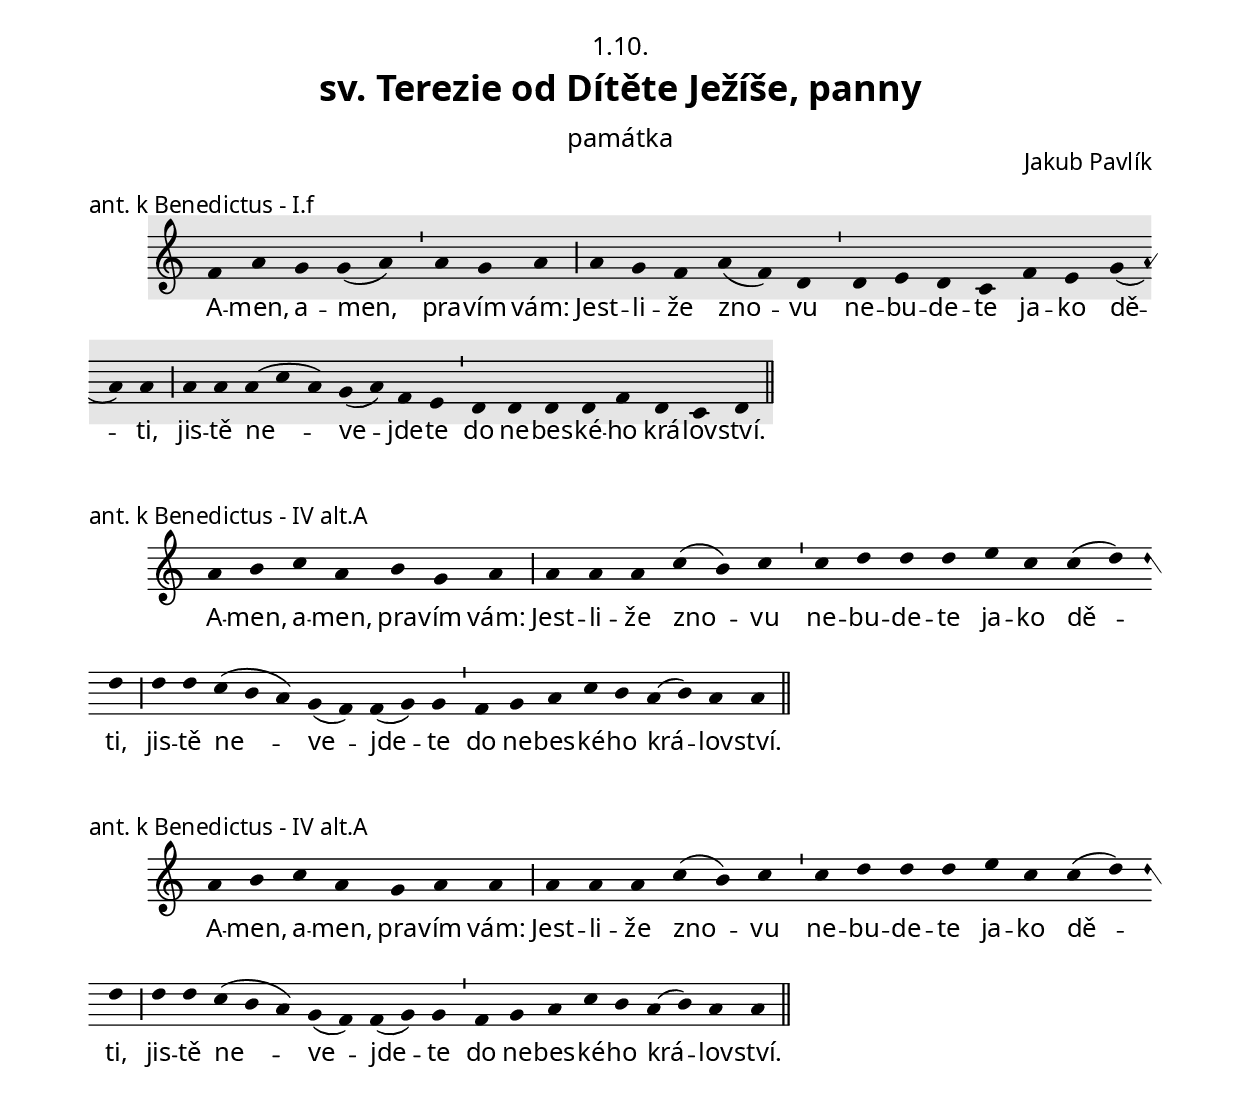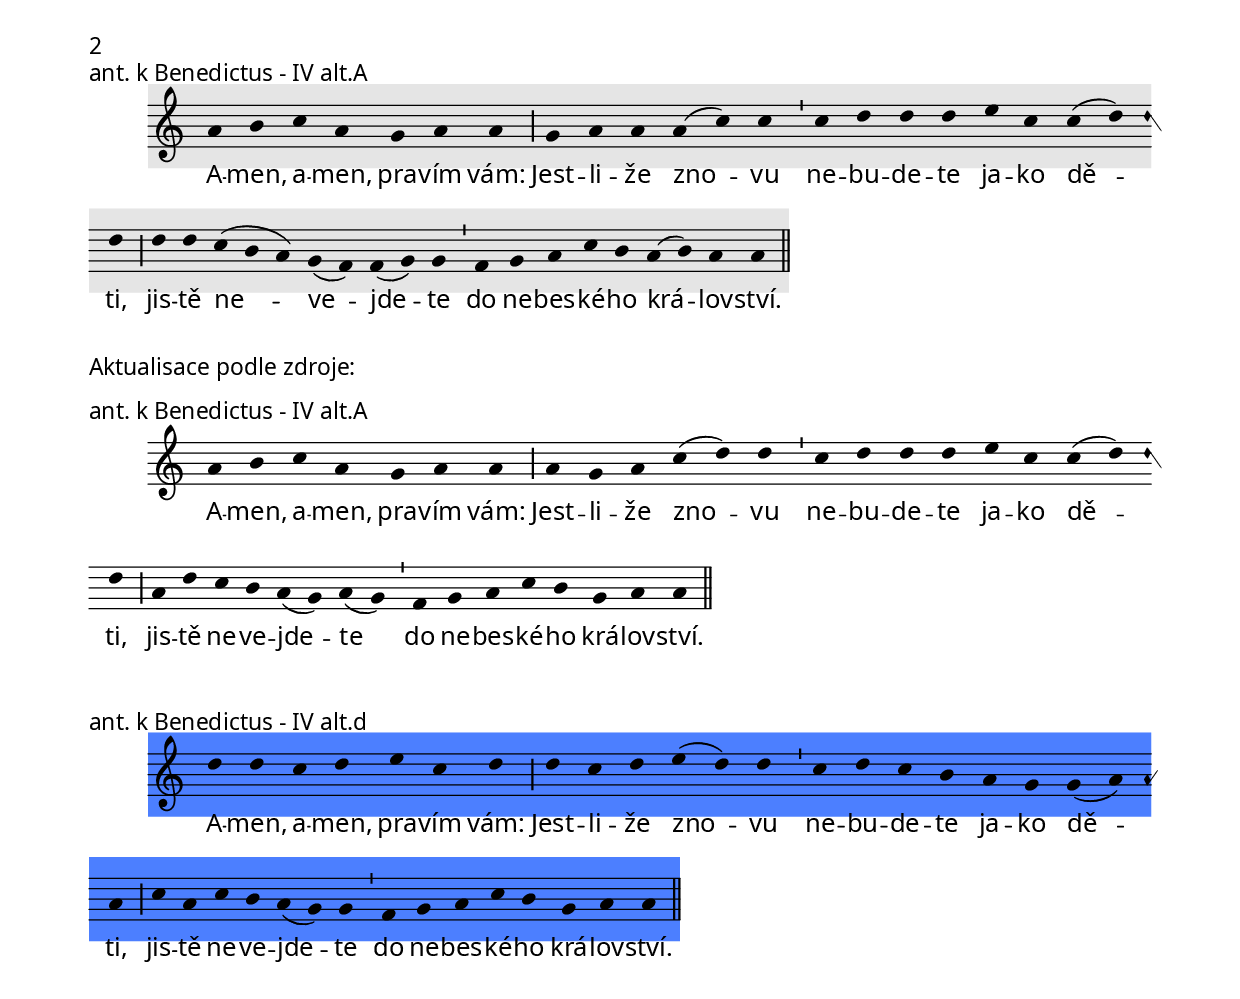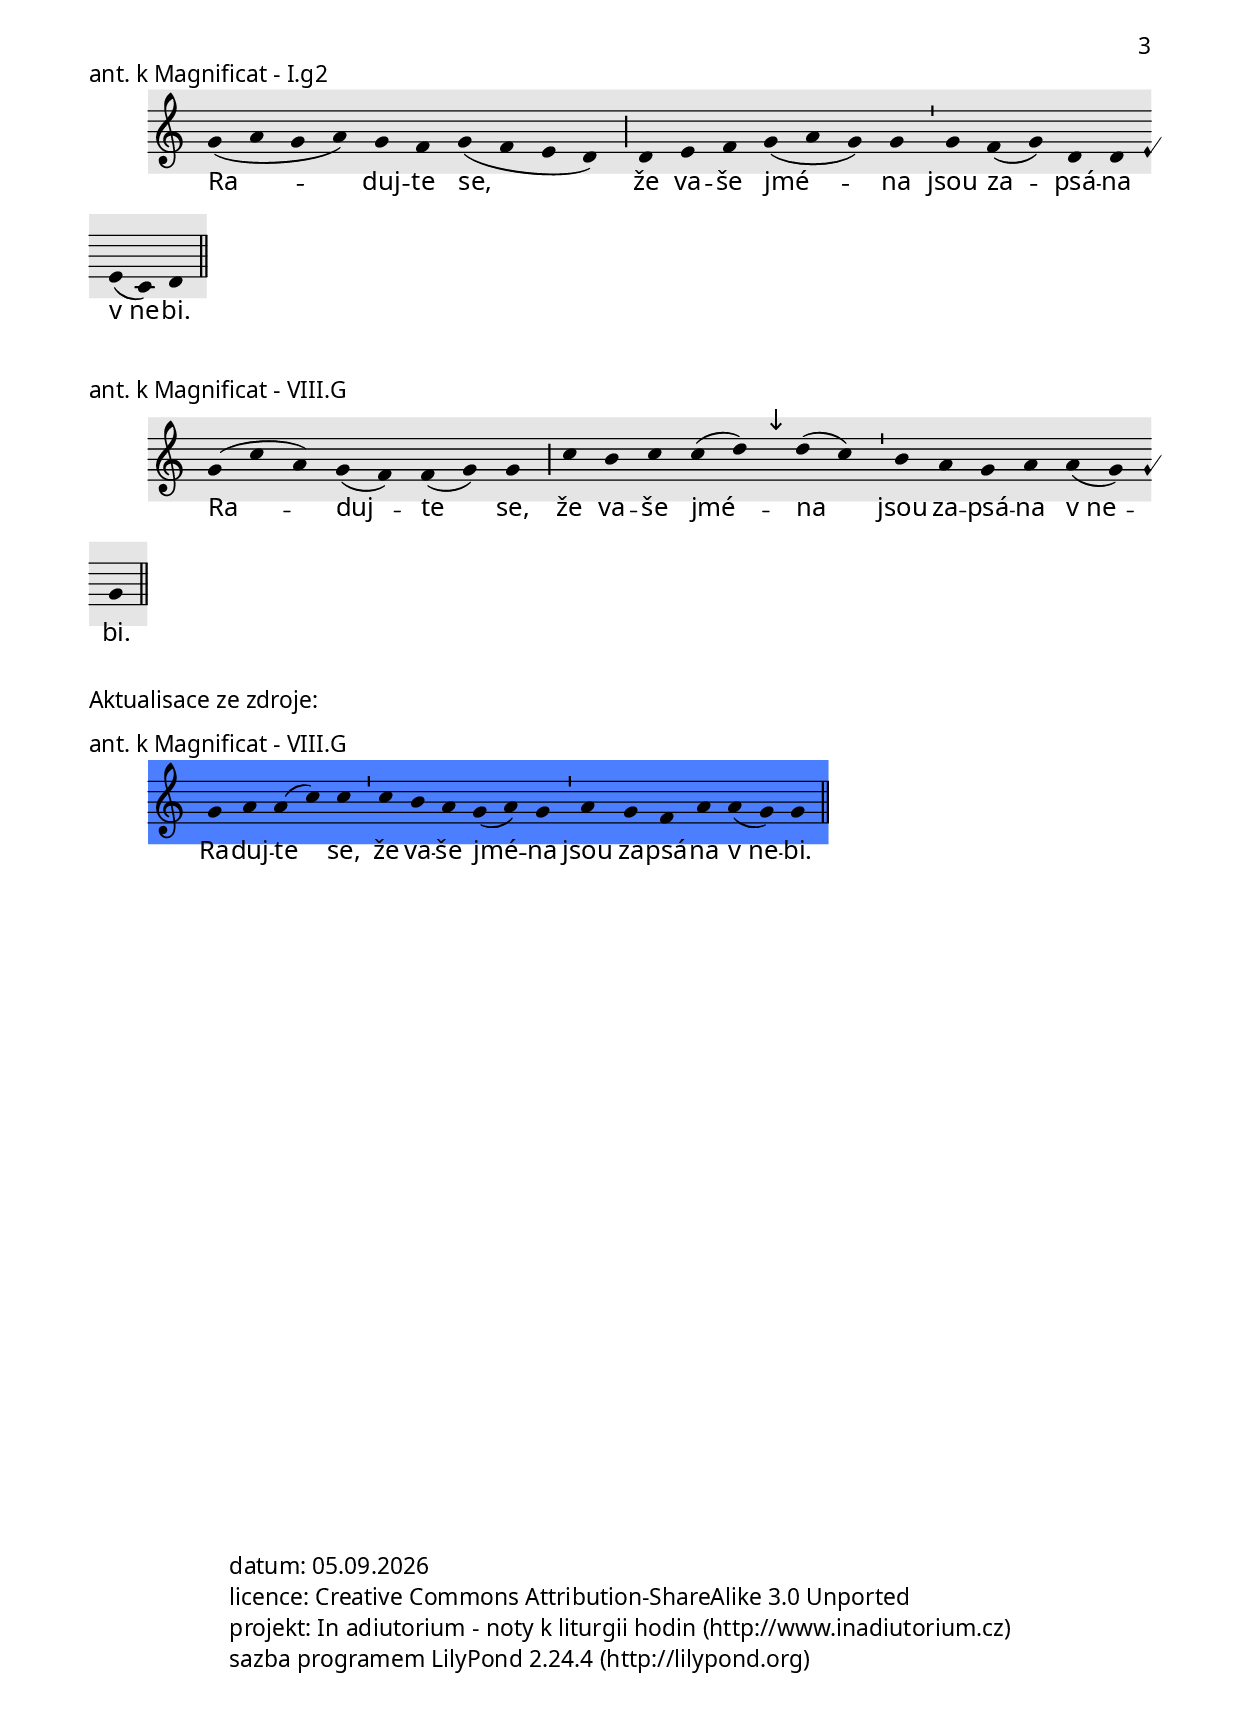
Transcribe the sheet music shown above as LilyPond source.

\version "2.16.0"

\include "../spolecne.ly"
\include "../dilyresponsorii.ly"

\header {
  title = \markup\titleSvatek
            "sv. Terezie od Dítěte Ježíše, panny"
            památka
            1.10.
  composer = "Jakub Pavlík"
}

\score {
  \relative c' {
    \zvyraznovacSedy
    \choralniRezim
    f4 a g g( a) \barMin a g a \barMaior
    a g f a( f) d \barMin d e d c f e g( a) a \barMaior
    a a a( c a) g( a) f e \barMin d d d d f d c d \barFinalis
  }
  \addlyrics {
    A -- men, a -- men, pra -- vím vám:
    Jest -- li -- že zno -- vu ne -- bu -- de -- te ja -- ko dě -- ti,
    jis -- tě ne -- ve -- jde -- te do ne -- bes -- ké -- ho krá -- lov -- ství.
  }
  \header {
    quid = "ant. k Benedictus"
    modus = "I"
    differentia = "f"
    psalmus = ""
    placet = "bída"
    id = "aben"
    piece = \markup {\sestavTitulekBezZalmu}
  }
}

\score {
  \relative c'' {
    \choralniRezim
    a4 b c a b g a \barMaior
    a4 a a c( b) c \barMin
    c d d d e c c( d) d \barMaior
    d d c( b a) g( f) f( g) g \barMin
    f g a c b a( b) a a \barFinalis
  }
  \addlyrics {
    A -- men, a -- men, pra -- vím vám:
    Jest -- li -- že zno -- vu ne -- bu -- de -- te ja -- ko dě -- ti,
    jis -- tě ne -- ve -- jde -- te do ne -- bes -- ké -- ho krá -- lov -- ství.
  }
  \header {
    quid = "ant. k Benedictus"
    modus = "IV alt"
    differentia = "A"
    psalmus = ""
    fial = "antifony/tyden3_3utery.ly#ne-ant2?upraveno"
    id = "aben"
    piece = \markup {\sestavTitulekBezZalmu}
  }
}

\score {
  \relative c'' {
    \choralniRezim
    a4 b c a g a a \barMaior
    a4 a a c( b) c \barMin
    c d d d e c c( d) d \barMaior
    d d c( b a) g( f) f( g) g \barMin
    f g a c b a( b) a a \barFinalis
  }
  \addlyrics {
    A -- men, a -- men, pra -- vím vám:
    Jest -- li -- že zno -- vu ne -- bu -- de -- te ja -- ko dě -- ti,
    jis -- tě ne -- ve -- jde -- te do ne -- bes -- ké -- ho krá -- lov -- ství.
  }
  \header {
    quid = "ant. k Benedictus"
    modus = "IV alt"
    differentia = "A"
    psalmus = ""
    fial = "antifony/tyden3_3utery.ly#ne-ant2?upraveno"
    id = "aben"
    piece = \markup {\sestavTitulekBezZalmu}
  }
}

\score {
  \relative c'' {
    \zvyraznovacSedy
    \choralniRezim
    a4 b c a g a a \barMaior
    g a a a( c) c \barMin
    c d d d e c c( d) d \barMaior
    d d c( b a) g( f) f( g) g \barMin
    f g a c b a( b) a a \barFinalis
  }
  \addlyrics {
    A -- men, a -- men, pra -- vím vám:
    Jest -- li -- že zno -- vu ne -- bu -- de -- te ja -- ko dě -- ti,
    jis -- tě ne -- ve -- jde -- te do ne -- bes -- ké -- ho krá -- lov -- ství.
  }
  \header {
    quid = "ant. k Benedictus"
    modus = "IV alt"
    differentia = "A"
    psalmus = ""
    fial = "antifony/tyden3_3utery.ly#ne-ant2?upraveno"
    id = "aben"
    piece = \markup {\sestavTitulekBezZalmu}
  }
}

\markup{Aktualisace podle zdroje:}

\score {
  \relative c'' {
    \choralniRezim
    a4 b c a g a a \barMaior
    a4 g a c( d) d \barMin
    c d d d e c c( d) d \barMaior
    a d c b a( g) a( g) \barMin
    f g a c b g a a \barFinalis
  }
  \addlyrics {
    A -- men, a -- men, pra -- vím vám:
    Jest -- li -- že zno -- vu
    ne -- bu -- de -- te ja -- ko dě -- ti,
    jis -- tě ne -- ve -- jde -- te
    do ne -- bes -- ké -- ho krá -- lov -- ství.
  }
  \header {
    quid = "ant. k Benedictus"
    modus = "IV alt"
    differentia = "A"
    psalmus = ""
    fial = "antifony/tyden3_3utery.ly#ne-ant2?upraveno"
    placet = "to nefunguje, tenhle tradiční model vyžaduje danou strukturu textu
    a nesnese žádné předlepky"
    id = "aben"
    piece = \markup {\sestavTitulekBezZalmu}
  }
}

\score {
  \relative c'' {
    \zvyraznovacModry
    \choralniRezim
    d4 d c d e c d \barMaior
    d c d e( d) d \barMin
    c d c b a g g( a) a \barMaior
    c a c b a( g) g \barMin
    f g a c b g a a \barFinalis
  }
  \addlyrics {
    A -- men, a -- men, pra -- vím vám:
    Jest -- li -- že zno -- vu
    ne -- bu -- de -- te ja -- ko dě -- ti,
    jis -- tě ne -- ve -- jde -- te
    do ne -- bes -- ké -- ho krá -- lov -- ství.
  }
  \header {
    quid = "ant. k Benedictus"
    modus = "IV alt"
    differentia = "d"
    psalmus = ""
    fial = "antifony/tyden3_3utery.ly#ne-ant2?konec"
    id = "aben"
    piece = \markup {\sestavTitulekBezZalmu}
  }
}

\pageBreak

\score {
  \relative c'' {
    \zvyraznovacSedy
    \choralniRezim
    g4( a g a) g f g( f e d) \barMaior
    d e f g( a g) g \barMin g f( g) d d e( c) d \barFinalis
  }
  \addlyrics {
    Ra -- duj -- te se,
    že va -- še jmé -- na jsou za -- psá -- na v_ne -- bi.
  }
  \header {
    quid = "ant. k Magnificat"
    modus = "I"
    differentia = "g2"
    psalmus = ""
    placet = "_Radujte se_ je divné, extra fail je dlouhé melisma na _se_; navíc d se nezdá být přirozenou finálou této melodie, tou je snad spíše g"
    id = "amag"
    piece = \markup {\sestavTitulekBezZalmu}
  }
}

\score {
  \relative c'' {
    \zvyraznovacSedy
    \choralniRezim
    g4( c a) g( f) f( g) g \barMaior
    c b c c( d) \mark\sipka d( c) \barMin
    b a g a a( g) g \barFinalis
  }
  \addlyrics {
    Ra -- duj -- te se,
    že va -- še jmé -- na
    jsou za -- psá -- na v_ne -- bi.
  }
  \header {
    quid = "ant. k Magnificat"
    modus = "VIII"
    differentia = "G"
    psalmus = ""
    fial = "antifony/mezidobi_nedeleC_11_20.ly#ne14c-2ne-amag"
    id = "amag"
    piece = \markup {\sestavTitulekBezZalmu}
  }
}

\markup\aktualisace

\score {
  \relative c'' {
    \zvyraznovacModry
    \choralniRezim
    g4 a a( c) c \barMin
    c b a g( a) g \barMin
    a g f a a( g) g \barFinalis
  }
  \addlyrics {
    Ra -- duj -- te se,
    že va -- še jmé -- na
    jsou za -- psá -- na v_ne -- bi.
  }
  \header {
    quid = "ant. k Magnificat"
    modus = "VIII"
    differentia = "G"
    psalmus = ""
    fial = "antifony/mezidobi_nedeleC_11_20.ly#ne14c-2ne-amag"
    id = "amag"
    piece = \markup {\sestavTitulekBezZalmu}
  }
}